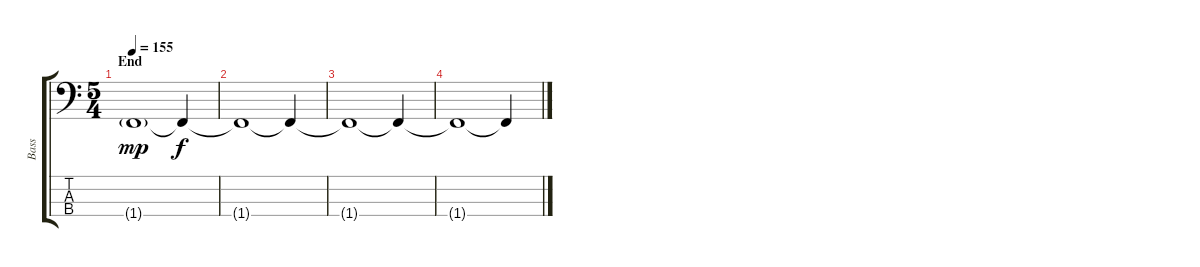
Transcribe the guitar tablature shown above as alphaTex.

\track ("Bass" "Bass") {instrument electricbassfinger}
\staff {score tabs}
\tuning (G2 D2 A1 E1) {hide}
\ts (5 4)
\section ("" "End")
\tempo 155
\clef f4
\ks c
1.4{g}.1{dy mp} 1.4{t}.4{dy f} |
1.4{t}.1 1.4{t}.4 |
1.4{t}.1 1.4{t}.4 |
1.4{t}.1 1.4{t}.4
